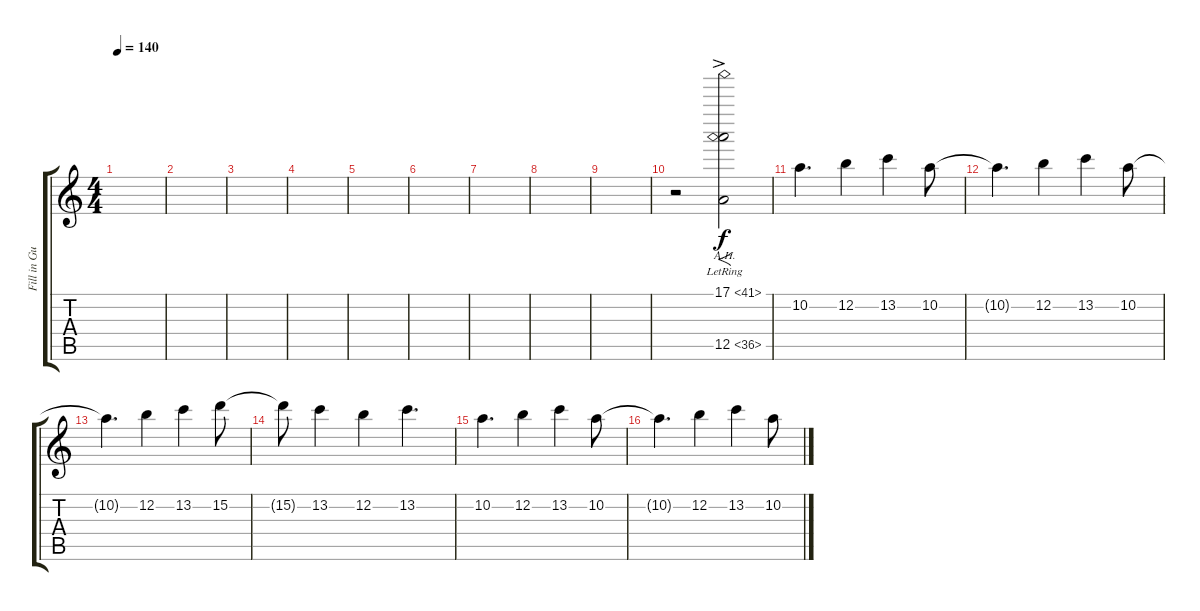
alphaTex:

\track ("Fill in Guitar II" "Fill in Gu") {instrument overdrivenguitar}
\staff {score tabs}
\tuning (E4 B3 G3 D3 A2 E2) {hide}
\ts (4 4)
\tempo 140
\clef g2
\ks c
|
|
|
|
|
|
|
|
|
r.2 (17.1{ah 24} 12.5{ah 24 ac lr}).2{f} |
10.2.4{d dy f} 12.2.4 13.2.4 10.2.8 |
10.2{t}.4{d} 12.2.4 13.2.4 10.2.8 |
10.2{t}.4{d} 12.2.4 13.2.4 15.2.8 |
15.2{t}.8 13.2.4 12.2.4 13.2.4{d} |
10.2.4{d} 12.2.4 13.2.4 10.2.8 |
10.2{t}.4{d} 12.2.4 13.2.4 10.2.8
